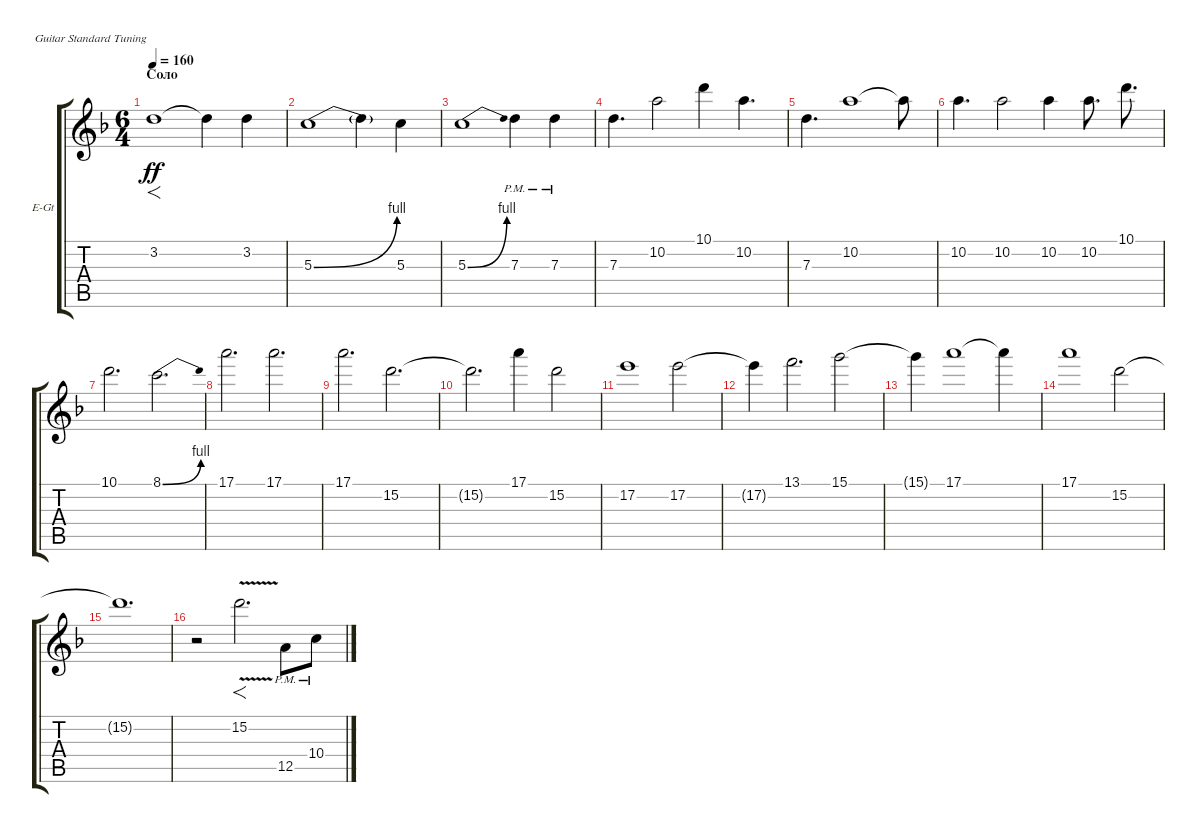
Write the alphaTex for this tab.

\bracketExtendMode groupsimilarinstruments
\firstSystemTrackNameOrientation horizontal
\otherSystemsTrackNameOrientation horizontal
\track ("Electric Guitar" "E-Gt") {instrument overdrivenguitar}
\staff {score tabs}
\tuning (E4 B3 G3 D3 A2 E2)
\ts (6 4)
\section ("" "Соло")
\tempo 160
\clef g2
\scale
0.333333
\ks dminor
3.2.1{f dy ff} 3.2{t}.4 3.2.4 |
\scale
0.333333 5.3{be (bend 0 0 13.2 4)}.1 5.3{t}.4 5.3.4 |
\scale
0.333333 5.3{be (bend 0 0 10.799999999999999 4)}.1 7.3{pm}.4 7.3{pm}.4 |
\scale
0.333333 7.3.4{d} 10.2.2 10.1.4 10.2.4{d} |
\scale
0.333333 7.3.4{d} 10.2.1 10.2{t}.8 |
\scale
0.333333 10.2.4{d} 10.2.2 10.2.4 10.2.8{d} 10.1.8{d} |
\scale
0.333333 10.1.2{d} 8.1{be (bend 0 0 4.8 4)}.2{d} |
\scale
0.333333 17.1.2{d} 17.1.2{d} |
\scale
0.333333 17.1.2{d} 15.2.2{d} |
\scale
0.333333 15.2{t}.2{d} 17.1.4 15.2.2 |
\scale
0.333333 17.2.1 17.2.2 |
\scale
0.333333 17.2{t}.4 13.1.2{d} 15.1.2 |
\scale
0.333333 15.1{t}.4 17.1.1 17.1{t}.4 |
\scale
0.333333 17.1.1 15.2.2 |
\scale
0.333333 15.2{t}.1{d} |
\scale
0.333333 r.2 15.2{v}.2{f d} 12.5{pm}.8 10.4{pm}.8
